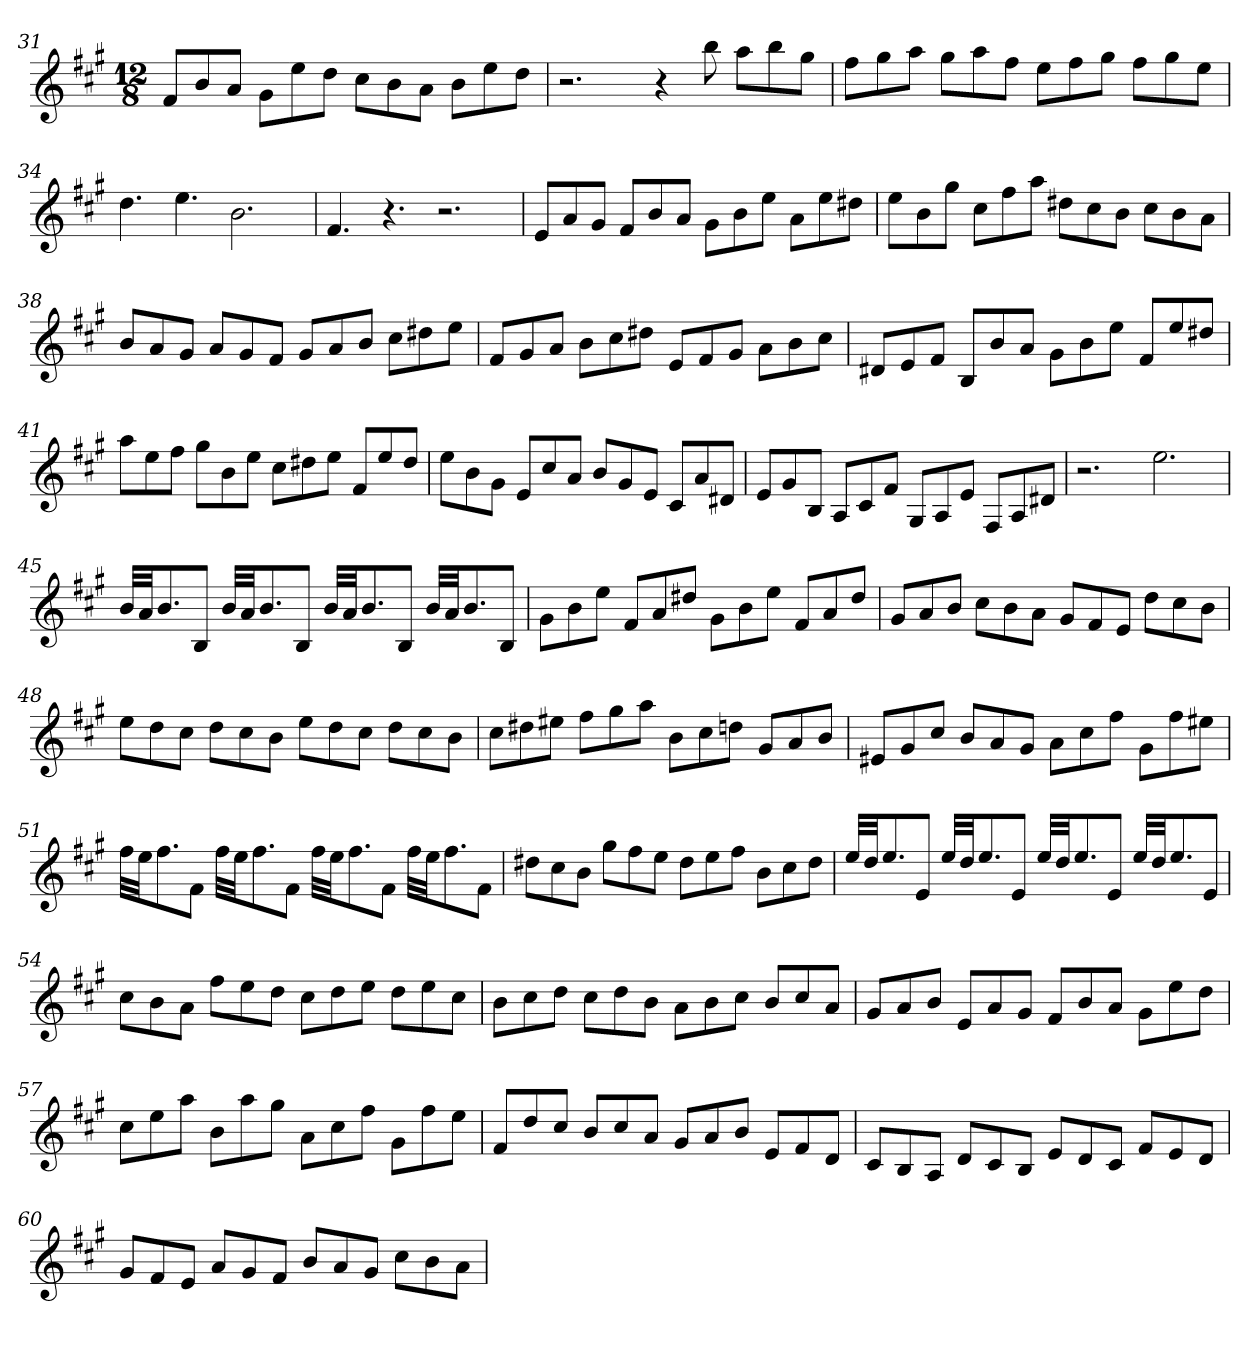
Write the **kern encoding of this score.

**kern
*part1
*staff1
*clefG2
*k[f#c#g#]
*A:
*M12/8
=31
8f#/L
8b/
8a/J
8g#\L
8ee\
8dd\J
8cc#\L
8b\
8a\J
8b\L
8ee\
8dd\J
=32
2.r
4r
8bb
8aa\L
8bb\
8gg#\J
=33
8ff#\L
8gg#\
8aa\J
8gg#\L
8aa\
8ff#\J
8ee\L
8ff#\
8gg#\J
8ff#\L
8gg#\
8ee\J
=34
4.dd
4.ee
2.b
=35
4.f#
4.r
2.r
=36
8e/L
8a/
8g#/J
8f#/L
8b/
8a/J
8g#\L
8b\
8ee\J
8a\L
8ee\
8dd#X\J
=37
8ee\L
8b\
8gg#\J
8cc#\L
8ff#\
8aa\J
8dd#X\L
8cc#\
8b\J
8cc#\L
8b\
8a\J
=38
8b/L
8a/
8g#/J
8a/L
8g#/
8f#/J
8g#/L
8a/
8b/J
8cc#\L
8dd#X\
8ee\J
=39
8f#/L
8g#/
8a/J
8b\L
8cc#\
8dd#X\J
8e/L
8f#/
8g#/J
8a\L
8b\
8cc#\J
=40
8d#X/L
8e/
8f#/J
8B/L
8b/
8a/J
8g#\L
8b\
8ee\J
8f#/L
8ee/
8dd#X/J
=41
8aa\L
8ee\
8ff#\J
8gg#\L
8b\
8ee\J
8cc#\L
8dd#X\
8ee\J
8f#/L
8ee/
8dd#/J
=42
8ee\L
8b\
8g#\J
8e/L
8cc#/
8a/J
8b/L
8g#/
8e/J
8c#/L
8a/
8d#X/J
=43
8e/L
8g#/
8B/J
8A/L
8c#/
8f#/J
8G#/L
8A/
8e/J
8F#/L
8A/
8d#X/J
=44
2.r
2.ee
=45
32b/LLL
32a/JJ
8.b/
8B/J
32b/LLL
32a/JJ
8.b/
8B/J
32b/LLL
32a/JJ
8.b/
8B/J
32b/LLL
32a/JJ
8.b/
8B/J
=46
8g#\L
8b\
8ee\J
8f#/L
8a/
8dd#X/J
8g#\L
8b\
8ee\J
8f#/L
8a/
8dd#/J
=47
8g#/L
8a/
8b/J
8cc#\L
8b\
8a\J
8g#/L
8f#/
8e/J
8dd\L
8cc#\
8b\J
=48
8ee\L
8dd\
8cc#\J
8dd\L
8cc#\
8b\J
8ee\L
8dd\
8cc#\J
8dd\L
8cc#\
8b\J
=49
8cc#\L
8dd#X\
8ee#X\J
8ff#\L
8gg#\
8aa\J
8b\L
8cc#\
8ddn\J
8g#/L
8a/
8b/J
=50
8e#X/L
8g#/
8cc#/J
8b/L
8a/
8g#/J
8a\L
8cc#\
8ff#\J
8g#\L
8ff#\
8ee#X\J
=51
32ff#\LLL
32ee\JJ
8.ff#\
8f#\J
32ff#\LLL
32ee\JJ
8.ff#\
8f#\J
32ff#\LLL
32ee\JJ
8.ff#\
8f#\J
32ff#\LLL
32ee\JJ
8.ff#\
8f#\J
=52
8dd#X\L
8cc#\
8b\J
8gg#\L
8ff#\
8ee\J
8dd#\L
8ee\
8ff#\J
8b\L
8cc#\
8dd#\J
=53
32ee/LLL
32dd/JJ
8.ee/
8e/J
32ee/LLL
32dd/JJ
8.ee/
8e/J
32ee/LLL
32dd/JJ
8.ee/
8e/J
32ee/LLL
32dd/JJ
8.ee/
8e/J
=54
8cc#\L
8b\
8a\J
8ff#\L
8ee\
8dd\J
8cc#\L
8dd\
8ee\J
8dd\L
8ee\
8cc#\J
=55
8b\L
8cc#\
8dd\J
8cc#\L
8dd\
8b\J
8a\L
8b\
8cc#\J
8b/L
8cc#/
8a/J
=56
8g#/L
8a/
8b/J
8e/L
8a/
8g#/J
8f#/L
8b/
8a/J
8g#\L
8ee\
8dd\J
=57
8cc#\L
8ee\
8aa\J
8b\L
8aa\
8gg#\J
8a\L
8cc#\
8ff#\J
8g#\L
8ff#\
8ee\J
=58
8f#/L
8dd/
8cc#/J
8b/L
8cc#/
8a/J
8g#/L
8a/
8b/J
8e/L
8f#/
8d/J
=59
8c#/L
8B/
8A/J
8d/L
8c#/
8B/J
8e/L
8d/
8c#/J
8f#/L
8e/
8d/J
=60
8g#/L
8f#/
8e/J
8a/L
8g#/
8f#/J
8b/L
8a/
8g#/J
8cc#\L
8b\
8a\J
=
*-
